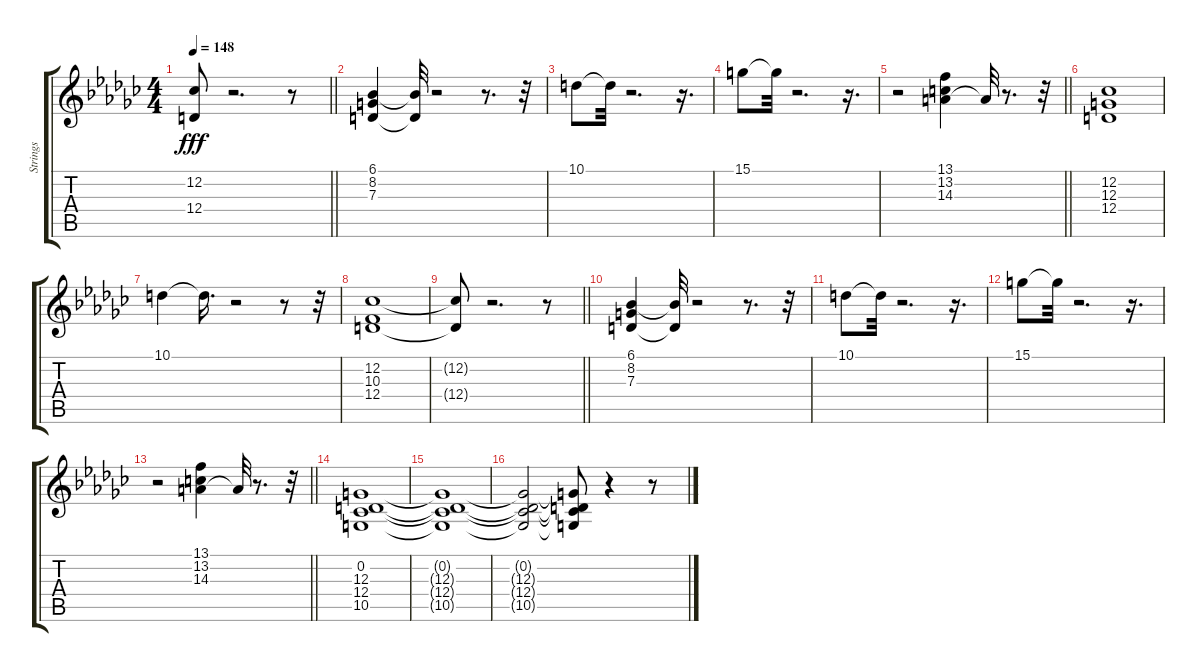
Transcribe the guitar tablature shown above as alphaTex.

\track ("Strings" "Strings") {instrument stringensemble1}
\staff {score tabs}
\tuning (E4 B3 G3 D3 A2 E2) {hide}
\ts (4 4)
\tempo 148
\clef g2
\barLineRight lightlight
\ks gb
(12.2{t} 12.4{t}).8{dy fff} r.2{d} r.8 |
(6.1 8.2 7.3).4 (6.1{t} 7.3{t}).32 r.2 r.8{d} r.32 |
10.1.8 10.1{t}.32 r.2{d} r.16{d} |
15.1.8 15.1{t}.32 r.2{d} r.16{d} |
\barLineRight lightlight
r.2 (13.1 13.2 14.3).4 14.3{t}.32 r.8{d} r.32 |
(12.2 12.3 12.4).1 |
10.1.4 10.1{t}.16{d} r.2 r.8 r.32 |
(12.2 10.3 12.4).1 |
\barLineRight lightlight
(12.2{t} 12.4{t}).8 r.2{d} r.8 |
(6.1 8.2 7.3).4 (6.1{t} 7.3{t}).32 r.2 r.8{d} r.32 |
10.1.8 10.1{t}.32 r.2{d} r.16{d} |
15.1.8 15.1{t}.32 r.2{d} r.16{d} |
\barLineRight lightlight
r.2 (13.1 13.2 14.3).4 14.3{t}.32 r.8{d} r.32 |
(0.2 12.3 12.4 10.5).1 |
(0.2{t} 12.3{t} 12.4{t} 10.5{t}).1 |
(0.2{t} 12.3{t} 12.4{t} 10.5{t}).2 (0.2{t} 12.3{t} 12.4{t} 10.5{t}).8 r.4 r.8
